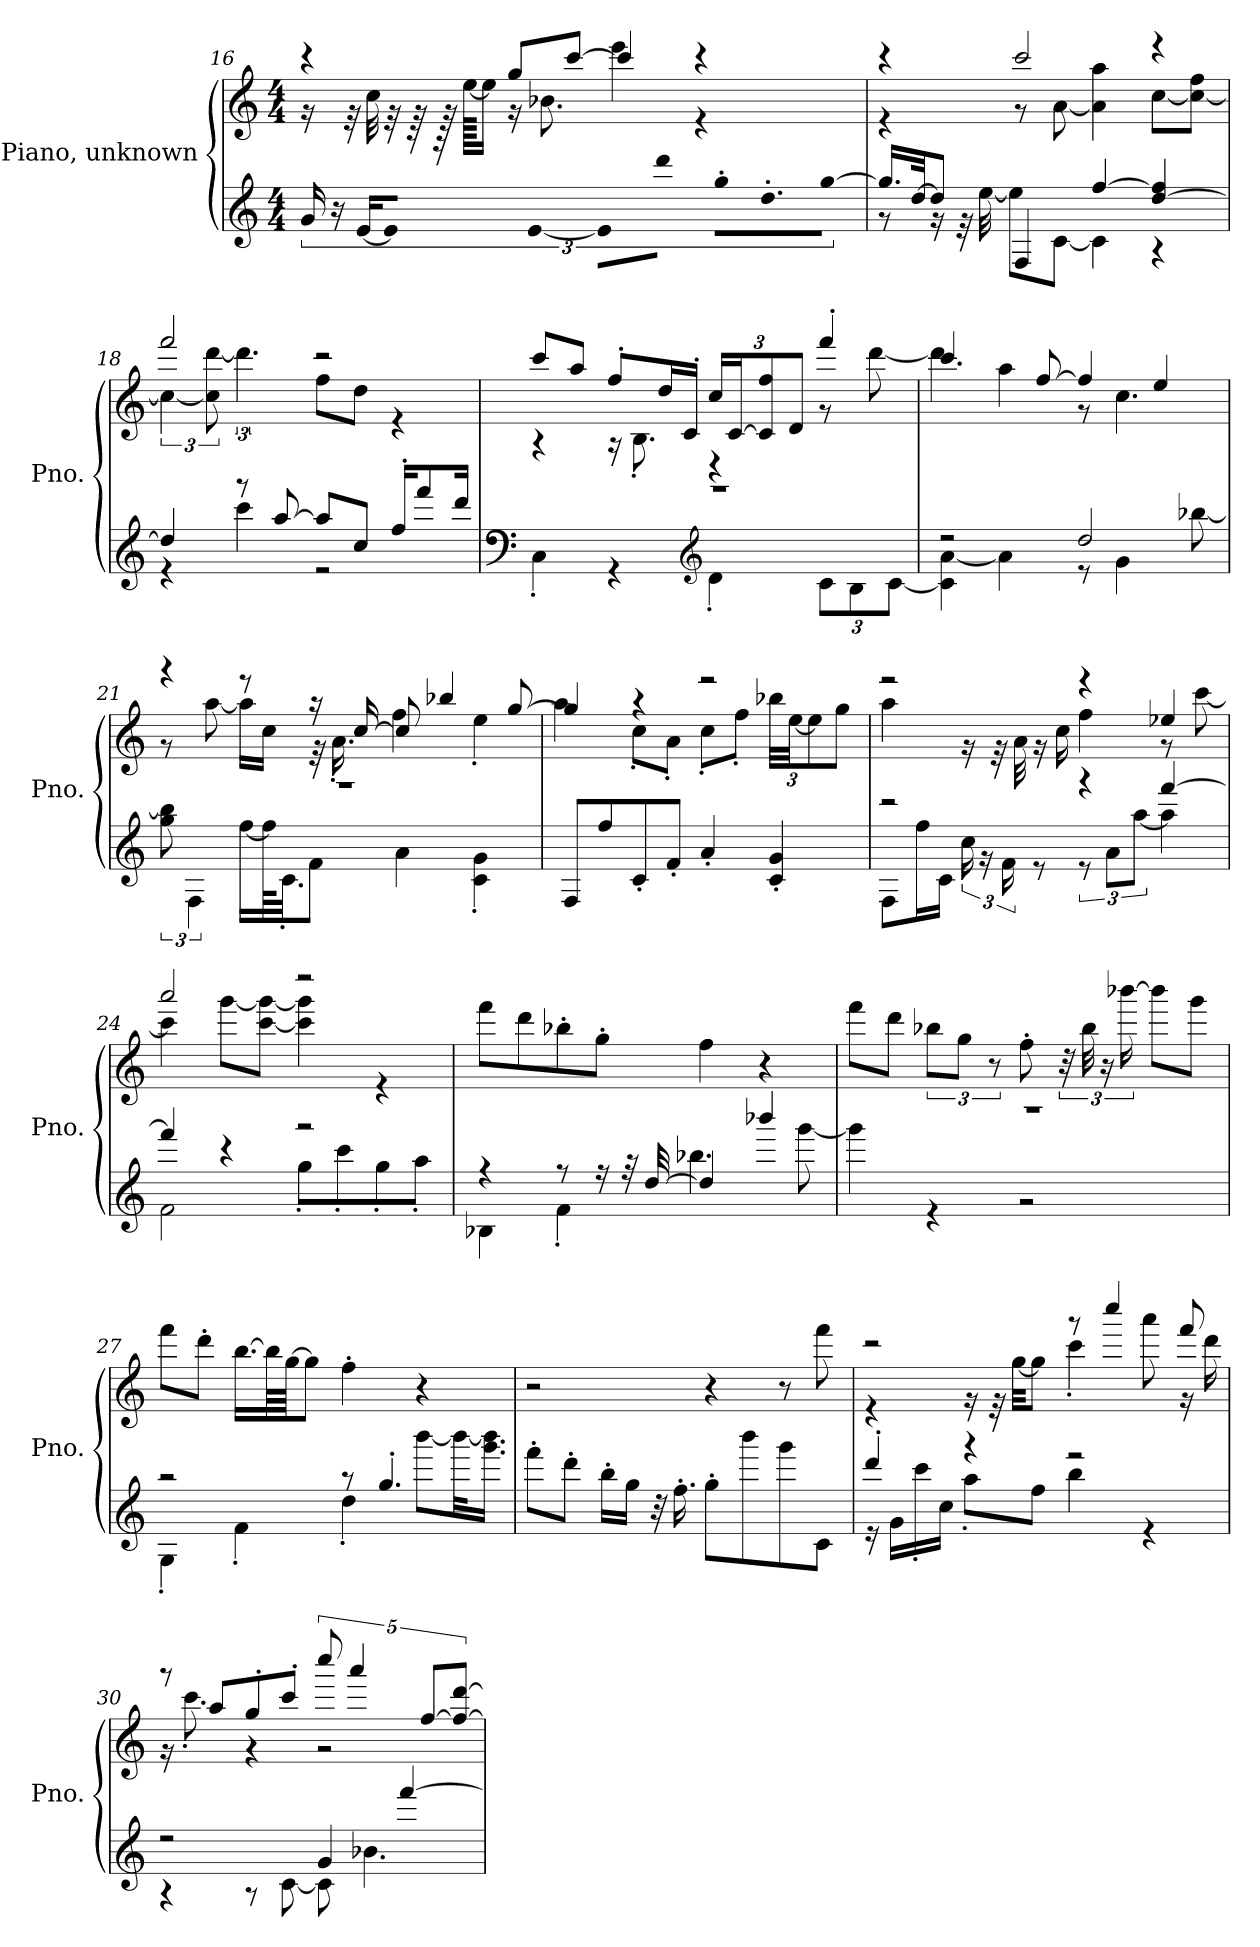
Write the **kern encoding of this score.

**kern	**kern
*part1	*part1
*staff2	*staff1
*I"Piano, unknown	*
*I'Pno.	*
*clefG2	*clefG2
*k[]	*k[]
*M4/4	*M4/4
=16	=16
*	*^
24g/	4r	16r
24r	.	.
.	.	32r
[24e/KL	.	.
.	.	32cc\
8e/J]	.	32r
.	.	64r
.	.	128r
.	.	[128ee\KKKLL
.	.	16ee\JJ]
[4e/	8gg/L	16r
.	.	8.b-X\
.	[8ccc/J	.
8e\L]	4ccc/]	4eee\
8ddd\J	.	.
8gg'\L	4r	4r
16.dd'\L	.	.
[32gg\JJk	.	.
!!LO:LB:g=z	!!
=17	=17	=17
*^	*	*
16.gg/LL]	8r	4r	4r
[32dd/JK	.	.	.
8dd/J]	16r	.	.
.	32r	.	.
.	[32ee\	.	.
4F/	8ee\L]	2ccc/	8r
.	[8c\J	.	[8a\
[4ff/	4c\]	.	4a\] 4aa\
[4dd/ 4ff/]	4r	4r	[8cc\L
.	.	.	8cc\_ 8ff\J
=18	=18	=18	=18
4dd/]	4r	2fff/	6cc\_
.	.	.	12cc\] [12ddd\
8r	4ccc\	.	6.ddd\]
[8aa/	.	.	.
8aa/L]	2r	2r	8ff\L
8cc/J	.	.	8dd\J
16ff'/KL	.	.	4r
8fff/	.	.	.
16ddd/Jk	.	.	.
=19	=19	=19	=19
*clefF4	*	*	*
1r	4C'\	8ccc/L	4r
.	.	8aa/J	.
.	4r	8ff'/L	16r
.	.	.	8.B'\
.	.	16dd/L	.
.	.	16c'/JJ	.
*clefG2	*	*	*
*	*	*Xbrackettup	*
.	4d'\	24cc/LL	4r
.	.	[24c/J	.
.	.	12c/] 12ff/	.
.	.	12d/J	.
*	*Xbrackettup	*	*
.	12c\L	4fff'/	8r
.	12B\	.	.
.	.	.	[8ddd\
.	[12c\J	.	.
!!LO:LB:g=z	!!
=20	=20	=20	=20
2r	4c\] [4a\	4.ccc/	4ddd\]
.	4a\]	.	4aa\
.	.	[8ff/	.
2dd/	8r	4ff/]	8r
.	4g\	.	4.cc\
.	.	4ee/	.
.	[8bb-X\	.	.
=21	=21	=21	=21
*	*brackettup	*	*
1r	12gg\ 12bb-\]	4r	8r
.	6F\	.	.
.	.	.	[8aa\
.	[16ff\LL	8r	16aa\LL]
.	64ff\KL]	.	16cc\JJ
.	32.c'\JJ	.	.
.	8f\J	16r	32r
.	.	.	16.a'\
.	.	[16cc/	.
.	4a\	8cc/]	4ff\
.	.	4bb-X/	.
.	4c\' 4g\'	.	4ee'\
.	.	[8gg/	.
*v	*v	*	*
=22	=22	=22
8F/L	4gg/]	4aa\
8ff/	.	.
8c'/	4r	8cc'\L
8f'/J	.	8a'\J
4a'/	2r	8cc'\L
.	.	8ff'\J
4c/' 4g/'	.	48bb-X\LLL
.	.	[48ee\JJ
.	.	12ee\]
.	.	8gg\J
!!LO:LB:g=z	!!
=23	=23	=23
*^	*	*
2r	8F\L	2r	4aa\
.	16ff\L	.	.
.	16c\JJ	.	.
.	24cc\	.	16r
.	24r	.	.
.	.	.	32r
.	24f\	.	.
.	.	.	32a\
.	8r	.	16r
.	.	.	16cc\
4r	12r	4r	4ff\
.	12a\L	.	.
.	[12aa\J	.	.
[4fff/	4aa\]	4ee-X/	8r
.	.	.	[8ccc\
=24	=24	=24	=24
4fff/]	2f\	2aaa/	4ccc\]
4r	.	.	[8ggg\L
.	.	.	[8ccc\ 8ggg\_J
2r	8gg'\L	2r	4ccc\] 4ggg\]
.	8ccc'\	.	.
.	8gg'\	.	4r
.	8aa'\J	.	.
*	*	*v	*v
=25	=25	=25
4r	4B-X\	8fff\L
.	.	8ddd\
8r	4f'\	8bb-X'\
16r	.	8gg'\J
32r	.	.
[32dd/	.	.
4dd/]	4.bb-X\	4ff\
4bbb-X/	.	4r
.	[8ggg\	.
!!LO:LB:g=z
=26	=26	=26
1r	4ggg\]	8fff\L
.	.	8ddd\J
*	*	*brackettup
.	4r	12bb-X\L
.	.	12gg\J
.	.	12r
.	2r	8ff'\
.	.	48r
.	.	48bb-\
.	.	24r
.	.	[24bbb-X\
.	.	8bbb-\L]
.	.	8ggg\J
=27	=27	=27
2r	4G'\	8fff\L
.	.	8ddd'\J
.	4f'\	[16.bb\LL
.	.	64bb\LL]
.	.	[64gg\JJJ
.	.	8gg\J]
8r	4dd'\	4ff'\
4.gg'/	.	.
.	[8bbb\L	4r
.	32bbb\KL_	.
.	16.ggg\ 16.bbb\]JJ	.
*v	*v	*
=28	=28
8fff'\L	2r
8ddd'\J	.
16bb'\LL	.
16gg\JJ	.
32r	.
16.ff'\	.
8gg'\L	4r
8bbb\	.
8ggg\	8r
8c\J	8fff\
!!LO:LB:g=z
=29	=29
*^	*^
4ddd'/	16r	2r	4r
.	16g\LL	.	.
.	16ccc'\	.	.
.	16cc\JJ	.	.
4r	8aa'\L	.	16r
.	.	.	32r
.	.	.	[32gg\KKL
.	8ff\J	.	8gg\J]
2r	4bb\	8r	4ccc'\
.	.	4cccc/	.
.	4r	.	8aaa\
.	.	8fff/	16r
.	.	.	16ddd\
=30	=30	=30	=30
2r	4r	8r	16r
.	.	.	8.ccc'\
.	.	8aa/L	.
.	8r	8gg'/	4r
.	[8c\	8ccc'/J	.
4g/	8c\]	10cccc/	2r
.	.	5aaa/	.
.	4.b-X\	.	.
[4fff/	.	.	.
.	.	[10ff/L	.
.	.	10ff/_ [10ddd/J	.
*v	*v	*	*
*	*v	*v
=	=
*-	*-
